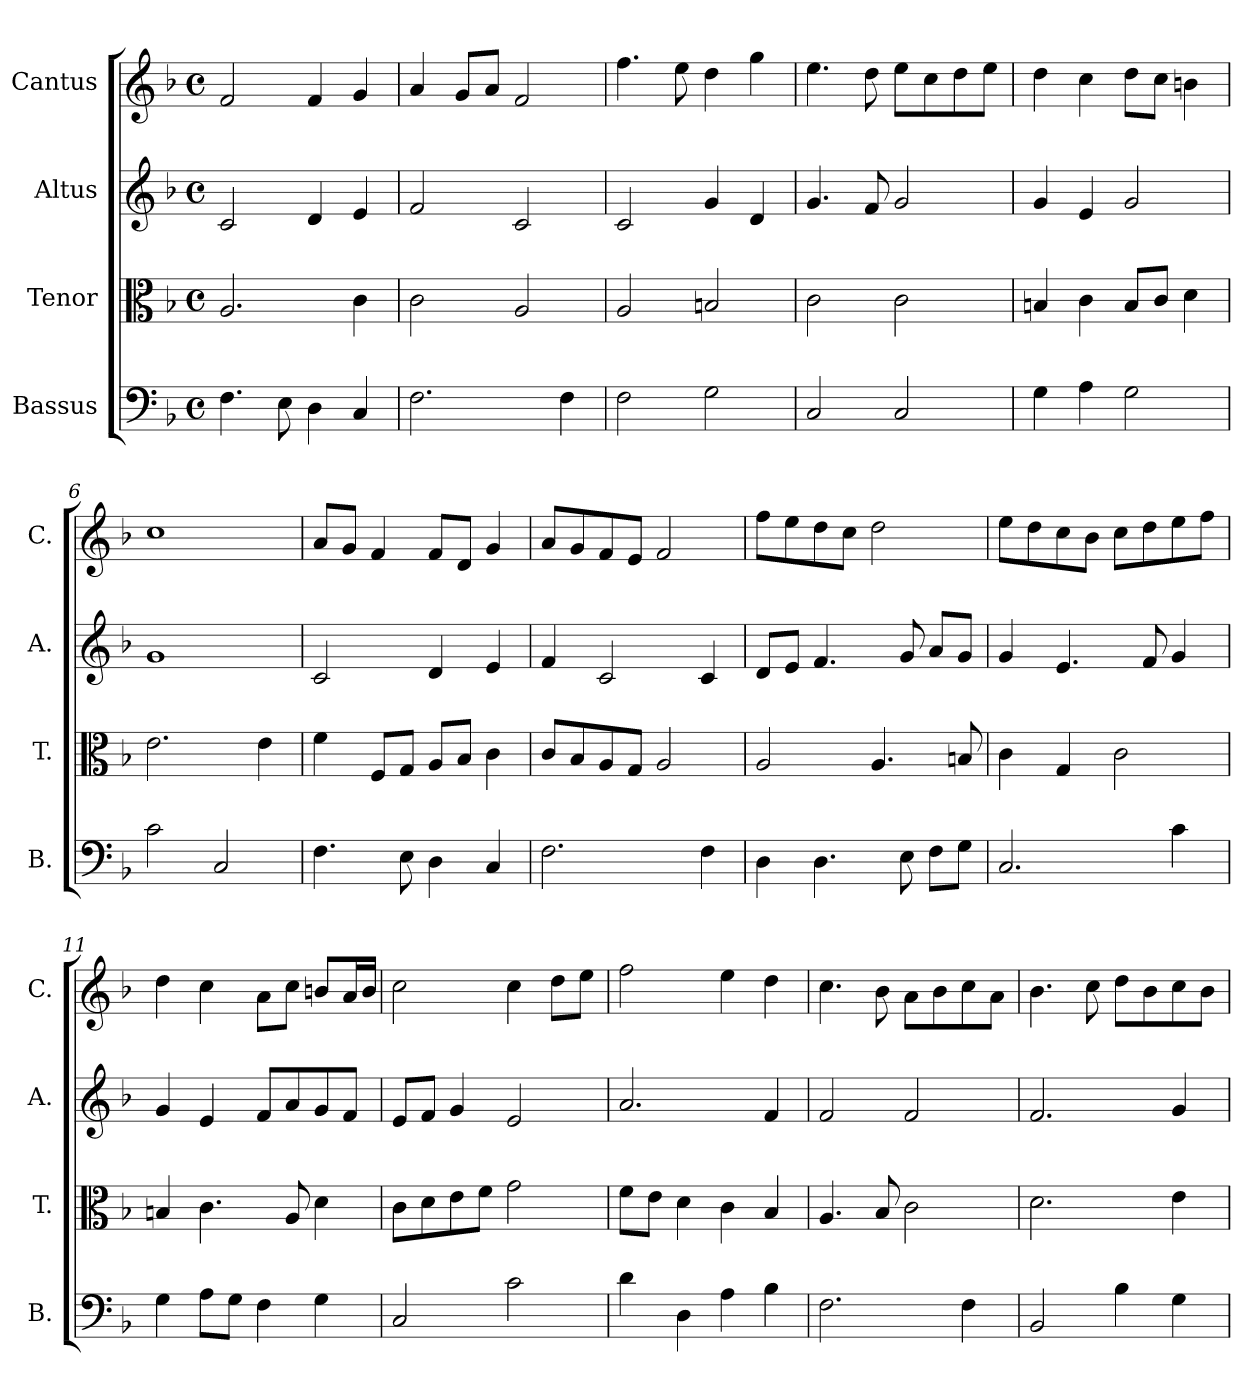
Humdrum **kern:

**kern	**kern	**kern	**kern
*part4	*part3	*part2	*part1
*staff4	*staff3	*staff2	*staff1
*I"Bassus	*I"Tenor	*I"Altus	*I"Cantus
*I'B.	*I'T.	*I'A.	*I'C.
*clefF4	*clefC3	*clefG2	*clefG2
*k[b-]	*k[b-]	*k[b-]	*k[b-]
*d:	*d:	*d:	*d:
*M4/4	*M4/4	*M4/4	*M4/4
*met(c)	*met(c)	*met(c)	*met(c)
=1	=1	=1	=1
4.F\	2.A/	2c/	2f/
8E\	.	.	.
4D\	.	4d/	4f/
4C/	4c\	4e/	4g/
=2	=2	=2	=2
2.F\	2c\	2f/	4a/
.	.	.	8g/L
.	.	.	8a/J
.	2A/	2c/	2f/
4F\	.	.	.
=3	=3	=3	=3
2F\	2A/	2c/	4.ff\
.	.	.	8ee\
2G\	2Bn/	4g/	4dd\
.	.	4d/	4gg\
=4	=4	=4	=4
2C/	2c\	4.g/	4.ee\
.	.	8f/	8dd\
2C/	2c\	2g/	8ee\L
.	.	.	8cc\
.	.	.	8dd\
.	.	.	8ee\J
=5	=5	=5	=5
4G\	4Bn/	4g/	4dd\
4A\	4c\	4e/	4cc\
2G\	8B/L	2g/	8dd\L
.	8c/J	.	8cc\J
.	4d\	.	4bn\
=6	=6	=6	=6
2c\	2.e\	1g/	1cc\
2C/	.	.	.
.	4e\	.	.
=7	=7	=7	=7
4.F\	4f\	2c/	8a/L
.	.	.	8g/J
.	8F/L	.	4f/
8E\	8G/J	.	.
4D\	8A/L	4d/	8f/L
.	8B-/J	.	8d/J
4C/	4c\	4e/	4g/
=8	=8	=8	=8
2.F\	8c/L	4f/	8a/L
.	8B-/	.	8g/
.	8A/	2c/	8f/
.	8G/J	.	8e/J
.	2A/	.	2f/
4F\	.	4c/	.
=9	=9	=9	=9
4D\	2A/	8d/L	8ff\L
.	.	8e/J	8ee\
4.D\	.	4.f/	8dd\
.	.	.	8cc\J
.	4.A/	.	2dd\
8E\	.	8g/	.
8F\L	.	8a/L	.
8G\J	8Bn/	8g/J	.
!!LO:LB:g=z
=10	=10	=10	=10
2.C/	4c\	4g/	8ee\L
.	.	.	8dd\
.	4G/	4.e/	8cc\
.	.	.	8b-\J
.	2c\	.	8cc\L
.	.	8f/	8dd\
4c\	.	4g/	8ee\
.	.	.	8ff\J
=11	=11	=11	=11
4G\	4Bn/	4g/	4dd\
8A\L	4.c\	4e/	4cc\
8G\J	.	.	.
4F\	.	8f/L	8a\L
.	8A/	8a/	8cc\J
4G\	4d\	8g/	8bn/L
.	.	8f/J	16a/L
.	.	.	16b/JJ
=12	=12	=12	=12
2C/	8c\L	8e/L	2cc\
.	8d\	8f/J	.
.	8e\	4g/	.
.	8f\J	.	.
2c\	2g\	2e/	4cc\
.	.	.	8dd\L
.	.	.	8ee\J
=13	=13	=13	=13
4d\	8f\L	2.a/	2ff\
.	8e\J	.	.
4D\	4d\	.	.
4A\	4c\	.	4ee\
4B-\	4B-/	4f/	4dd\
=14	=14	=14	=14
2.F\	4.A/	2f/	4.cc\
.	8B-/	.	8b-\
.	2c\	2f/	8a\L
.	.	.	8b-\
4F\	.	.	8cc\
.	.	.	8a\J
=15	=15	=15	=15
2BB-/	2.d\	2.f/	4.b-\
.	.	.	8cc\
4B-\	.	.	8dd\L
.	.	.	8b-\
4G\	4e\	4g/	8cc\
.	.	.	8b-\J
=	=	=	=
*-	*-	*-	*-
